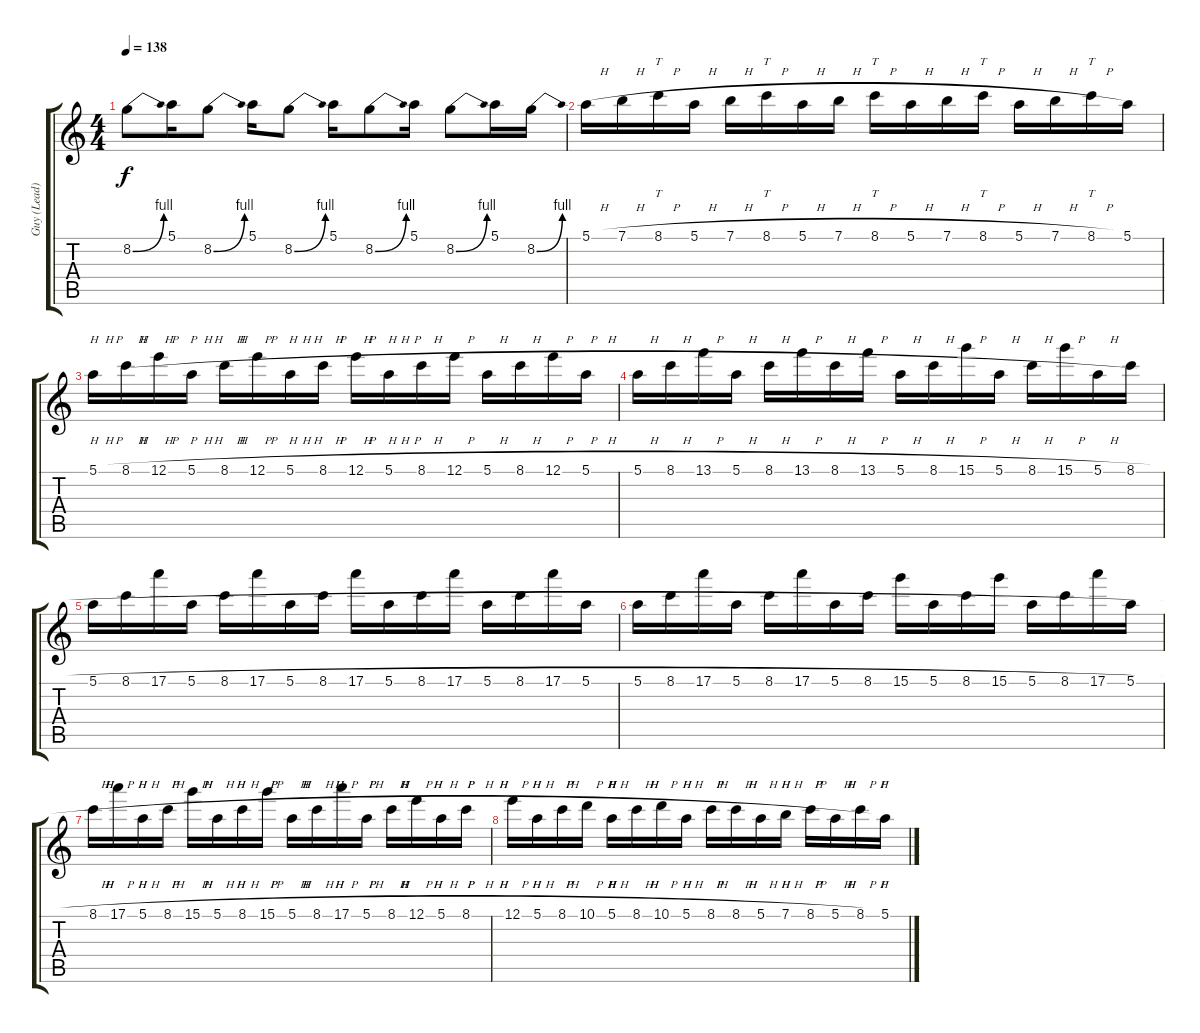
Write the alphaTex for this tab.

\track ("Guy (Lead)" "Guy (Lead)") {instrument distortionguitar}
\staff {score tabs}
\tuning (E4 B3 G3 D3 A2 E2) {hide}
\ts (4 4)
\tempo 138
\clef g2
\ks c
8.2{be (bend 0 0 60 4)}.8{dy f} 5.1.16 8.2{be (bend 0 0 60 4)}.8 5.1.16 8.2{be (bend 0 0 60 4)}.8 5.1.16 8.2{be (bend 0 0 60 4)}.8 5.1.16 8.2{be (bend 0 0 60 4)}.8 5.1.16 8.2{be (bend 0 0 60 4)}.16 |
5.1{h}.16 7.1{h}.16 8.1{h}.16{tt} 5.1{h}.16 7.1{h}.16 8.1{h}.16{tt} 5.1{h}.16 7.1{h}.16 8.1{h}.16{tt} 5.1{h}.16 7.1{h}.16 8.1{h}.16{tt} 5.1{h}.16 7.1{h}.16 8.1{h}.16{tt} 5.1.16 |
5.1{h}.16 8.1{h}.16 12.1{h}.16 5.1{h}.16 8.1{h}.16 12.1{h}.16 5.1{h}.16 8.1{h}.16 12.1{h}.16 5.1{h}.16 8.1{h}.16 12.1{h}.16 5.1{h}.16 8.1{h}.16 12.1{h}.16 5.1{h}.16 |
5.1{h}.16 8.1{h}.16 13.1{h}.16 5.1{h}.16 8.1{h}.16 13.1{h}.16 8.1{h}.16 13.1{h}.16 5.1{h}.16 8.1{h}.16 15.1{h}.16 5.1{h}.16 8.1{h}.16 15.1{h}.16 5.1{h}.16 8.1{h}.16 |
5.1{h}.16 8.1{h}.16 17.1{h}.16 5.1{h}.16 8.1{h}.16 17.1{h}.16 5.1{h}.16 8.1{h}.16 17.1{h}.16 5.1{h}.16 8.1{h}.16 17.1{h}.16 5.1{h}.16 8.1{h}.16 17.1{h}.16 5.1{h}.16 |
5.1{h}.16 8.1{h}.16 17.1{h}.16 5.1{h}.16 8.1{h}.16 17.1{h}.16 5.1{h}.16 8.1{h}.16 15.1{h}.16 5.1{h}.16 8.1{h}.16 15.1{h}.16 5.1{h}.16 8.1{h}.16 17.1{h}.16 5.1{h}.16 |
8.1{h}.16 17.1{h}.16 5.1{h}.16 8.1{h}.16 15.1{h}.16 5.1{h}.16 8.1{h}.16 15.1{h}.16 5.1{h}.16 8.1{h}.16 17.1{h}.16 5.1{h}.16 8.1{h}.16 12.1{h}.16 5.1{h}.16 8.1{h}.16 |
12.1{h}.16 5.1{h}.16 8.1{h}.16 10.1{h}.16 5.1{h}.16 8.1{h}.16 10.1{h}.16 5.1{h}.16 8.1{h}.16 8.1{h}.16 5.1{h}.16 7.1{h}.16 8.1{h}.16 5.1{h}.16 8.1{h}.16 5.1{h}.16
